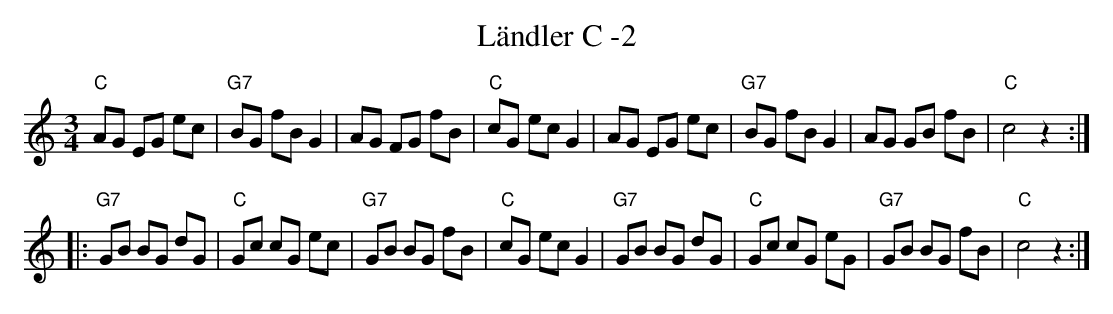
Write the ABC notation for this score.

X:1
T:Ländler C -2
M:3/4
L:1/8
K:Cmaj
"C"AG EG ec | "G7"BG fB G2 | AG FG fB | "C"cG ec G2 | \
AG EG ec | "G7"BG fB G2 | AG GB fB | "C"c4 z2 :|
|: "G7"GB BG dG | "C"Gc cG ec | "G7"GB BG fB | "C"cG ec G2 | \
"G7"GB BG dG | "C"Gc cG eG | "G7"GB BG fB | "C"c4 z2 :|
